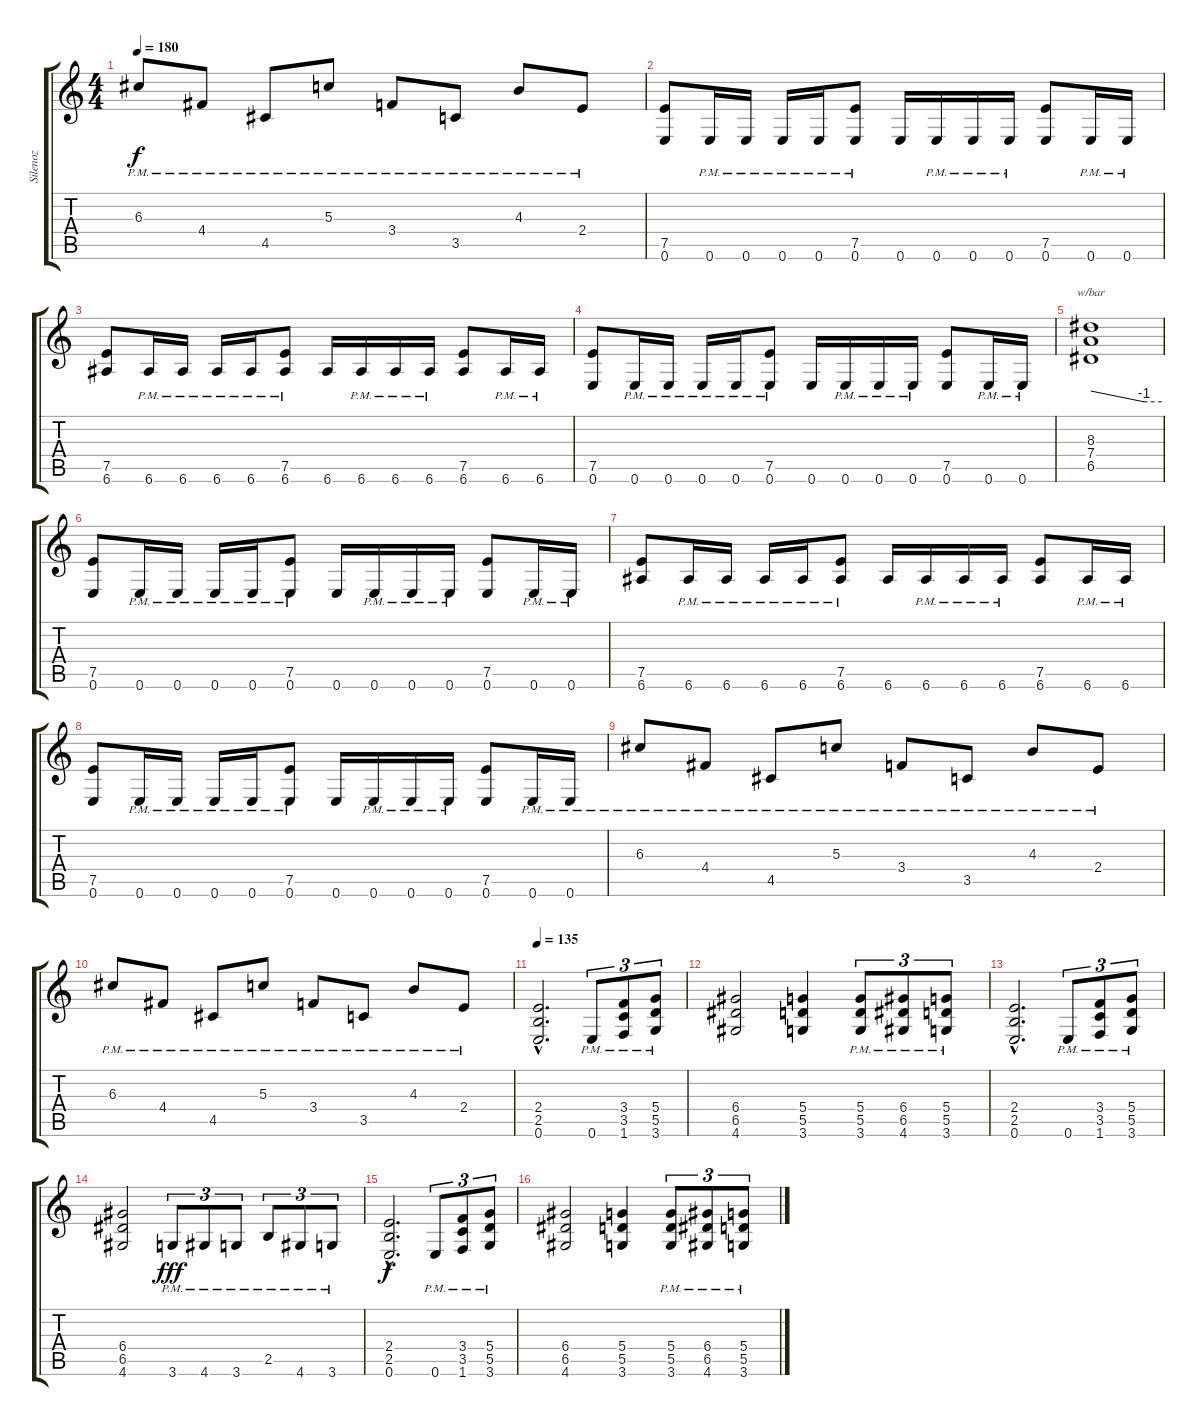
\track ("Silenoz" "Silenoz") {instrument distortionguitar}
\staff {score tabs}
\tuning (E4 B3 G3 D3 A2 E2) {hide}
\ts (4 4)
\tempo 180
\clef g2
\ks c
6.3{pm}.8{dy f} 4.4{pm}.8 4.5{pm}.8 5.3{pm}.8 3.4{pm}.8 3.5{pm}.8 4.3{pm}.8 2.4{pm}.8 |
(7.5 0.6).8 0.6{pm}.16 0.6{pm}.16 0.6{pm}.16 0.6{pm}.16 (7.5 0.6{pm}).8 0.6.16 0.6{pm}.16 0.6{pm}.16 0.6{pm}.16 (7.5 0.6).8 0.6{pm}.16 0.6{pm}.16 |
(7.5 6.6).8 6.6{pm}.16 6.6{pm}.16 6.6{pm}.16 6.6{pm}.16 (7.5 6.6{pm}).8 6.6.16 6.6{pm}.16 6.6{pm}.16 6.6{pm}.16 (7.5 6.6).8 6.6{pm}.16 6.6{pm}.16 |
(7.5 0.6).8 0.6{pm}.16 0.6{pm}.16 0.6{pm}.16 0.6{pm}.16 (7.5 0.6{pm}).8 0.6.16 0.6{pm}.16 0.6{pm}.16 0.6{pm}.16 (7.5 0.6).8 0.6{pm}.16 0.6{pm}.16 |
(8.3 7.4 6.5).1{tbe (custom default 0 0 45 -4 60 -4)} |
(7.5 0.6).8 0.6{pm}.16 0.6{pm}.16 0.6{pm}.16 0.6{pm}.16 (7.5 0.6{pm}).8 0.6.16 0.6{pm}.16 0.6{pm}.16 0.6{pm}.16 (7.5 0.6).8 0.6{pm}.16 0.6{pm}.16 |
(7.5 6.6).8 6.6{pm}.16 6.6{pm}.16 6.6{pm}.16 6.6{pm}.16 (7.5 6.6{pm}).8 6.6.16 6.6{pm}.16 6.6{pm}.16 6.6{pm}.16 (7.5 6.6).8 6.6{pm}.16 6.6{pm}.16 |
(7.5 0.6).8 0.6{pm}.16 0.6{pm}.16 0.6{pm}.16 0.6{pm}.16 (7.5 0.6{pm}).8 0.6.16 0.6{pm}.16 0.6{pm}.16 0.6{pm}.16 (7.5 0.6).8 0.6{pm}.16 0.6{pm}.16 |
6.3{pm}.8 4.4{pm}.8 4.5{pm}.8 5.3{pm}.8 3.4{pm}.8 3.5{pm}.8 4.3{pm}.8 2.4{pm}.8 |
6.3{pm}.8 4.4{pm}.8 4.5{pm}.8 5.3{pm}.8 3.4{pm}.8 3.5{pm}.8 4.3{pm}.8 2.4{pm}.8 |
\section ("" "")
\tempo 135
(2.4{hac} 2.5{hac} 0.6{hac}).2{d} 0.6{pm}.8{tu (3 2)} (3.4{pm} 3.5{pm} 1.6{pm}).8{tu (3 2)} (5.4{pm} 5.5{pm} 3.6{pm}).8{tu (3 2)} |
(6.4 6.5 4.6).2 (5.4 5.5 3.6).4 (5.4{pm} 5.5{pm} 3.6{pm}).8{tu (3 2)} (6.4{pm} 6.5{pm} 4.6{pm}).8{tu (3 2)} (5.4{pm} 5.5{pm} 3.6{pm}).8{tu (3 2)} |
(2.4{hac} 2.5{hac} 0.6{hac}).2{d} 0.6{pm}.8{tu (3 2)} (3.4{pm} 3.5{pm} 1.6{pm}).8{tu (3 2)} (5.4{pm} 5.5{pm} 3.6{pm}).8{tu (3 2)} |
(6.4 6.5 4.6).2 3.6{pm}.8{tu (3 2) dy fff} 4.6{pm}.8{tu (3 2)} 3.6{pm}.8{tu (3 2)} 2.5{pm}.8{tu (3 2)} 4.6{pm}.8{tu (3 2)} 3.6{pm}.8{tu (3 2)} |
(2.4{hac} 2.5{hac} 0.6{hac}).2{d dy f} 0.6{pm}.8{tu (3 2)} (3.4{pm} 3.5{pm} 1.6{pm}).8{tu (3 2)} (5.4{pm} 5.5{pm} 3.6{pm}).8{tu (3 2)} |
(6.4 6.5 4.6).2 (5.4 5.5 3.6).4 (5.4{pm} 5.5{pm} 3.6{pm}).8{tu (3 2)} (6.4{pm} 6.5{pm} 4.6{pm}).8{tu (3 2)} (5.4{pm} 5.5{pm} 3.6{pm}).8{tu (3 2)}
